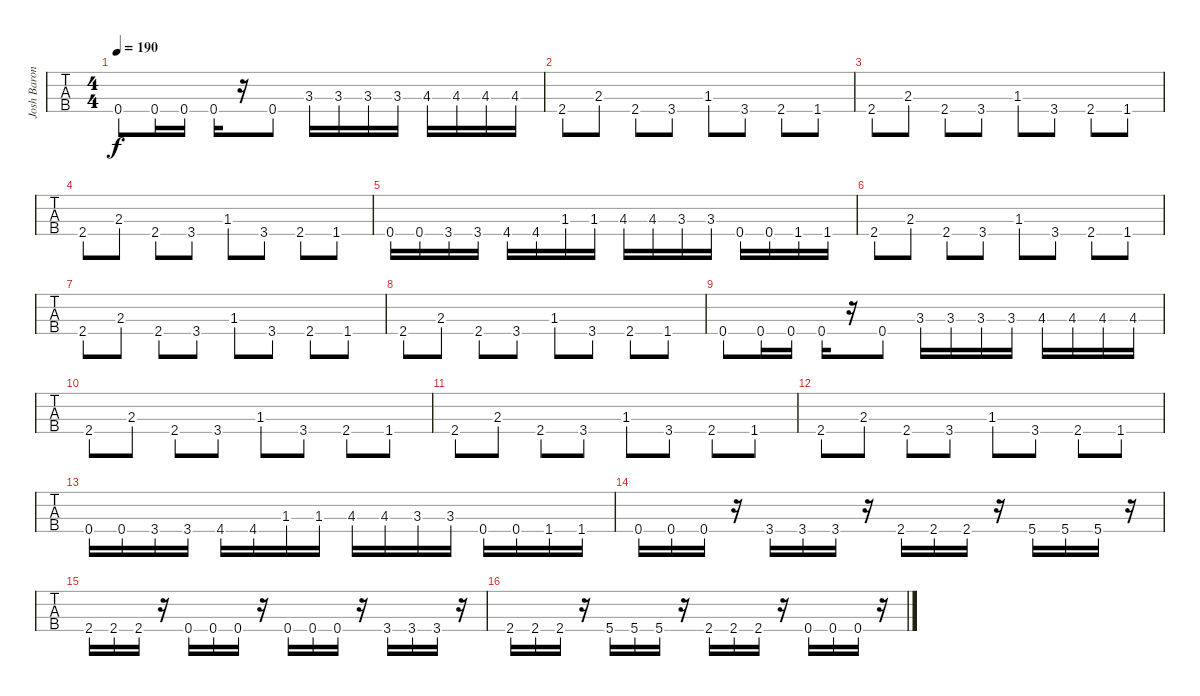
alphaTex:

\track ("Josh Baron" "Josh Baron") {instrument electricbassfinger}
\staff {tabs}
\tuning (Eb2 Bb1 F1 C1) {hide}
\ts (4 4)
\tempo 190
\clef f4
\ks c
0.4.8{dy f} 0.4.16 0.4.16 0.4.16 r.16 0.4.8 3.3.16 3.3.16 3.3.16 3.3.16 4.3.16 4.3.16 4.3.16 4.3.16 |
2.4.8 2.3.8 2.4.8 3.4.8 1.3.8 3.4.8 2.4.8 1.4.8 |
2.4.8 2.3.8 2.4.8 3.4.8 1.3.8 3.4.8 2.4.8 1.4.8 |
2.4.8 2.3.8 2.4.8 3.4.8 1.3.8 3.4.8 2.4.8 1.4.8 |
0.4.16 0.4.16 3.4.16 3.4.16 4.4.16 4.4.16 1.3.16 1.3.16 4.3.16 4.3.16 3.3.16 3.3.16 0.4.16 0.4.16 1.4.16 1.4.16 |
2.4.8 2.3.8 2.4.8 3.4.8 1.3.8 3.4.8 2.4.8 1.4.8 |
2.4.8 2.3.8 2.4.8 3.4.8 1.3.8 3.4.8 2.4.8 1.4.8 |
2.4.8 2.3.8 2.4.8 3.4.8 1.3.8 3.4.8 2.4.8 1.4.8 |
0.4.8 0.4.16 0.4.16 0.4.16 r.16 0.4.8 3.3.16 3.3.16 3.3.16 3.3.16 4.3.16 4.3.16 4.3.16 4.3.16 |
2.4.8 2.3.8 2.4.8 3.4.8 1.3.8 3.4.8 2.4.8 1.4.8 |
2.4.8 2.3.8 2.4.8 3.4.8 1.3.8 3.4.8 2.4.8 1.4.8 |
2.4.8 2.3.8 2.4.8 3.4.8 1.3.8 3.4.8 2.4.8 1.4.8 |
0.4.16 0.4.16 3.4.16 3.4.16 4.4.16 4.4.16 1.3.16 1.3.16 4.3.16 4.3.16 3.3.16 3.3.16 0.4.16 0.4.16 1.4.16 1.4.16 |
0.4.16 0.4.16 0.4.16 r.16 3.4.16 3.4.16 3.4.16 r.16 2.4.16 2.4.16 2.4.16 r.16 5.4.16 5.4.16 5.4.16 r.16 |
2.4.16 2.4.16 2.4.16 r.16 0.4.16 0.4.16 0.4.16 r.16 0.4.16 0.4.16 0.4.16 r.16 3.4.16 3.4.16 3.4.16 r.16 |
2.4.16 2.4.16 2.4.16 r.16 5.4.16 5.4.16 5.4.16 r.16 2.4.16 2.4.16 2.4.16 r.16 0.4.16 0.4.16 0.4.16 r.16
